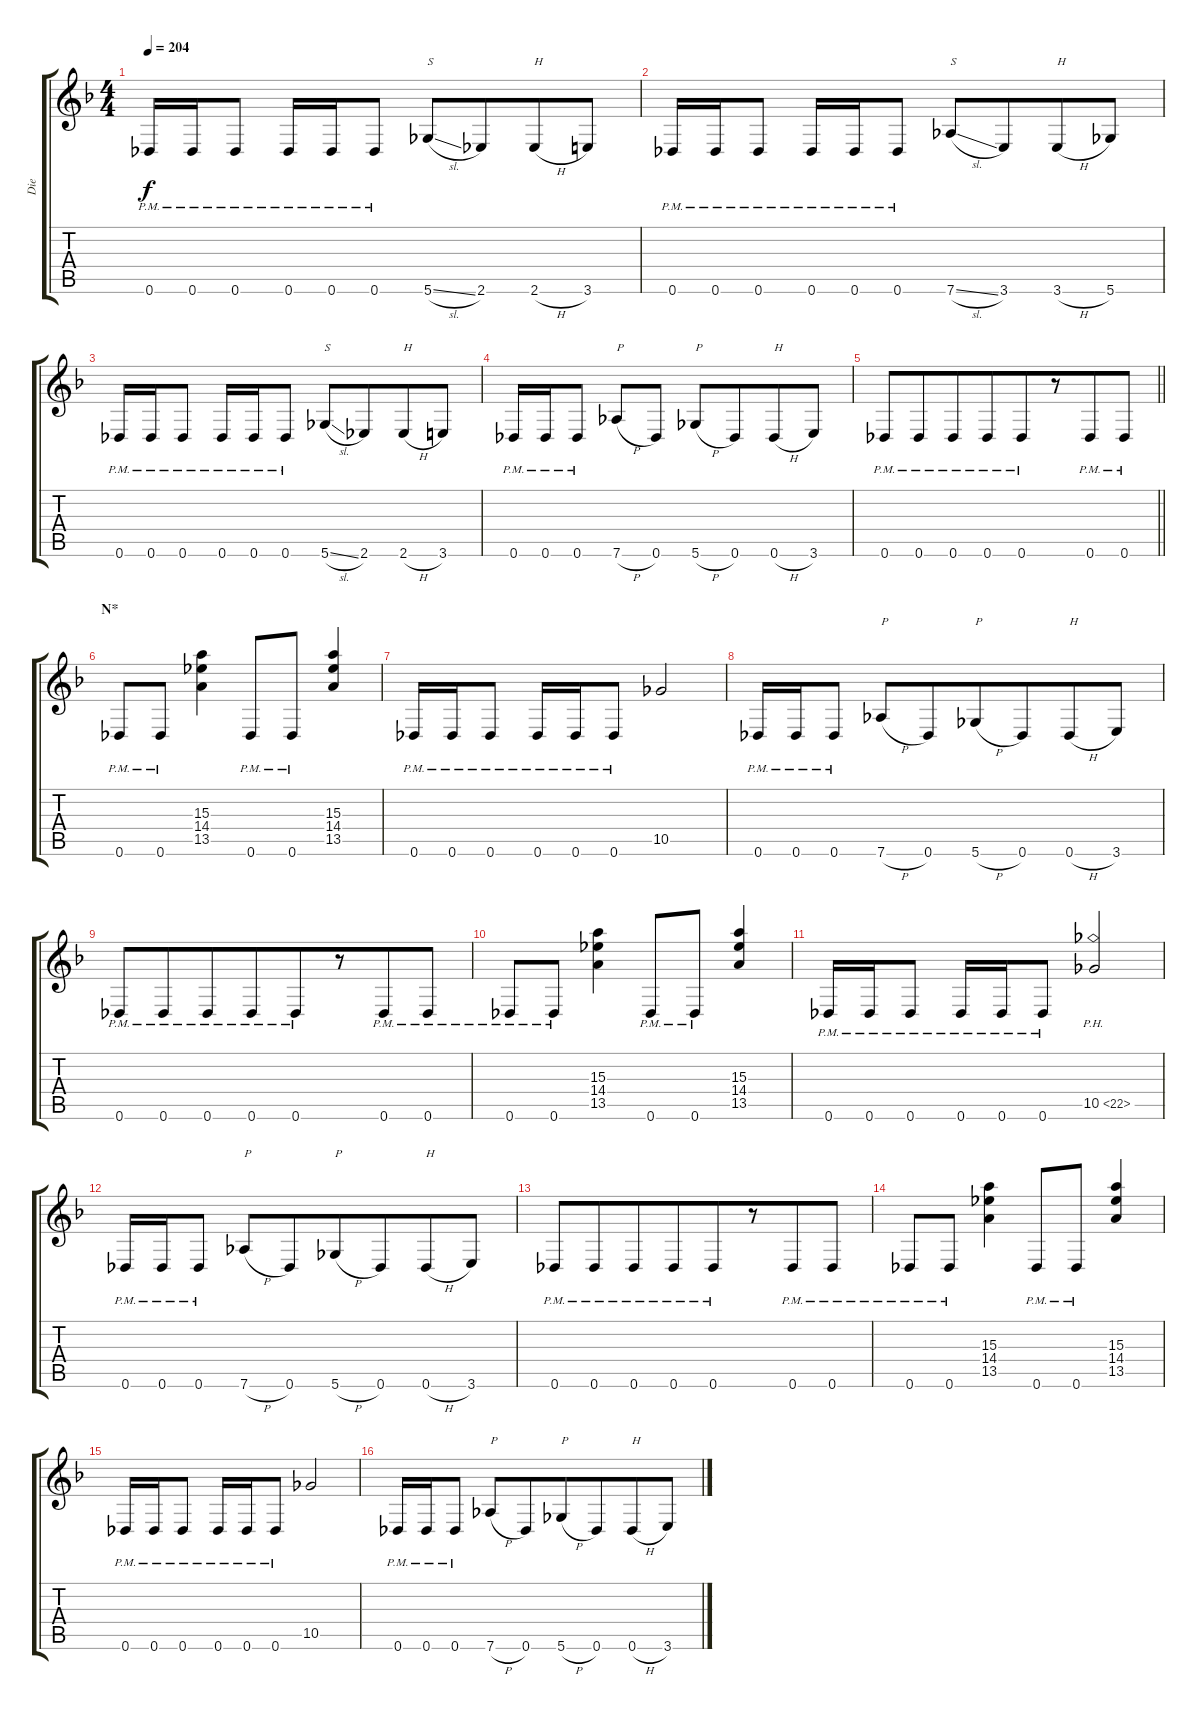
\track ("Die" "Die") {instrument distortionguitar}
\staff {score tabs}
\tuning (Eb4 Bb3 Gb3 Db3 Ab2 Db2) {hide}
\ts (4 4)
\tempo 204
\clef g2
\ks f
0.6{pm}.16{dy f} 0.6{pm}.16 0.6{pm}.8 0.6{pm}.16 0.6{pm}.16 0.6{pm}.8 5.6{sl}.8{txt "S" beam merge} 2.6.8{beam merge} 2.6{h}.8{txt "H"} 3.6.8 |
0.6{pm}.16 0.6{pm}.16 0.6{pm}.8 0.6{pm}.16 0.6{pm}.16 0.6{pm}.8 7.6{sl}.8{txt "S" beam merge} 3.6.8{beam merge} 3.6{h}.8{txt "H"} 5.6.8 |
0.6{pm}.16 0.6{pm}.16 0.6{pm}.8 0.6{pm}.16 0.6{pm}.16 0.6{pm}.8 5.6{sl}.8{txt "S" beam merge} 2.6.8{beam merge} 2.6{h}.8{txt "H"} 3.6.8 |
0.6{pm}.16 0.6{pm}.16 0.6{pm}.8 7.6{h}.8{txt "P" beam merge} 0.6.8 5.6{h}.8{txt "P"} 0.6.8{beam merge} 0.6{h}.8{txt "H"} 3.6.8 |
\barLineRight lightlight
0.6{pm}.8{beam merge} 0.6{pm}.8{beam merge} 0.6{pm}.8 0.6{pm}.8{beam merge} 0.6{pm}.8{beam merge} r.8{beam merge} 0.6{pm}.8{beam merge} 0.6{pm}.8 |
\section ("" "N*")
0.6{pm}.8{beam merge} 0.6{pm}.8 (15.3 14.4 13.5).4 0.6{pm}.8{beam merge} 0.6{pm}.8{beam merge} (15.3 14.4 13.5).4 |
0.6{pm}.16{beam merge} 0.6{pm}.16 0.6{pm}.8 0.6{pm}.16{beam merge} 0.6{pm}.16 0.6{pm}.8 10.5.2 |
0.6{pm}.16{beam merge} 0.6{pm}.16 0.6{pm}.8 7.6{h}.8{txt "P" beam merge} 0.6.8{beam merge} 5.6{h}.8{txt "P" beam merge} 0.6.8{beam merge} 0.6{h}.8{txt "H"} 3.6.8 |
0.6{pm}.8{beam merge} 0.6{pm}.8{beam merge} 0.6{pm}.8 0.6{pm}.8{beam merge} 0.6{pm}.8{beam merge} r.8{beam merge} 0.6{pm}.8{beam merge} 0.6{pm}.8 |
0.6{pm}.8{beam merge} 0.6{pm}.8 (15.3 14.4 13.5).4 0.6{pm}.8{beam merge} 0.6{pm}.8{beam merge} (15.3 14.4 13.5).4 |
0.6{pm}.16{beam merge} 0.6{pm}.16 0.6{pm}.8 0.6{pm}.16{beam merge} 0.6{pm}.16 0.6{pm}.8 10.5{ph 12}.2 |
0.6{pm}.16{beam merge} 0.6{pm}.16 0.6{pm}.8 7.6{h}.8{txt "P" beam merge} 0.6.8{beam merge} 5.6{h}.8{txt "P" beam merge} 0.6.8{beam merge} 0.6{h}.8{txt "H"} 3.6.8 |
0.6{pm}.8{beam merge} 0.6{pm}.8{beam merge} 0.6{pm}.8 0.6{pm}.8{beam merge} 0.6{pm}.8{beam merge} r.8{beam merge} 0.6{pm}.8{beam merge} 0.6{pm}.8 |
0.6{pm}.8{beam merge} 0.6{pm}.8 (15.3 14.4 13.5).4 0.6{pm}.8{beam merge} 0.6{pm}.8{beam merge} (15.3 14.4 13.5).4 |
0.6{pm}.16{beam merge} 0.6{pm}.16 0.6{pm}.8 0.6{pm}.16{beam merge} 0.6{pm}.16 0.6{pm}.8 10.5.2 |
0.6{pm}.16{beam merge} 0.6{pm}.16 0.6{pm}.8 7.6{h}.8{txt "P" beam merge} 0.6.8{beam merge} 5.6{h}.8{txt "P" beam merge} 0.6.8{beam merge} 0.6{h}.8{txt "H"} 3.6.8
